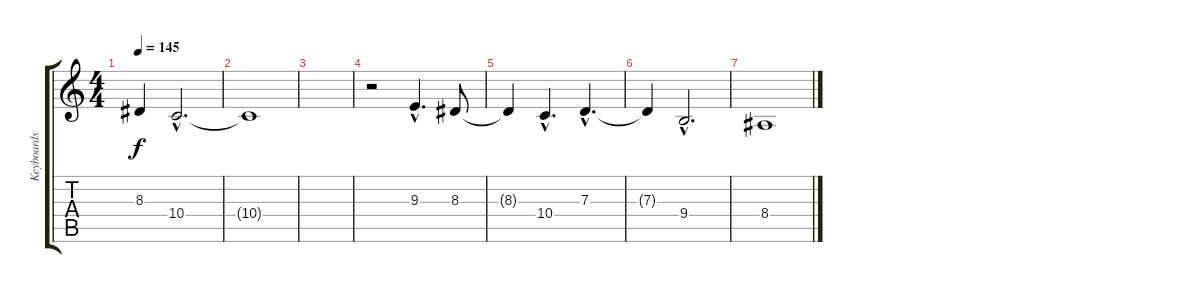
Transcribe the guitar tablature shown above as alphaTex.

\track ("Keyboards" "Keyboards") {instrument electricpiano1}
\staff {score tabs}
\tuning (E4 B3 G3 D3 A2 D2) {hide}
\ts (4 4)
\tempo 145
\clef g2
\ks c
8.3{t}.4{dy f} 10.4{hac}.2{d} |
10.4{t}.1 |
|
r.2 9.3{hac}.4{d} 8.3.8 |
8.3{t}.4 10.4{hac}.4{d} 7.3{hac}.4{d} |
7.3{t}.4 9.4{hac}.2{d} |
8.4.1
